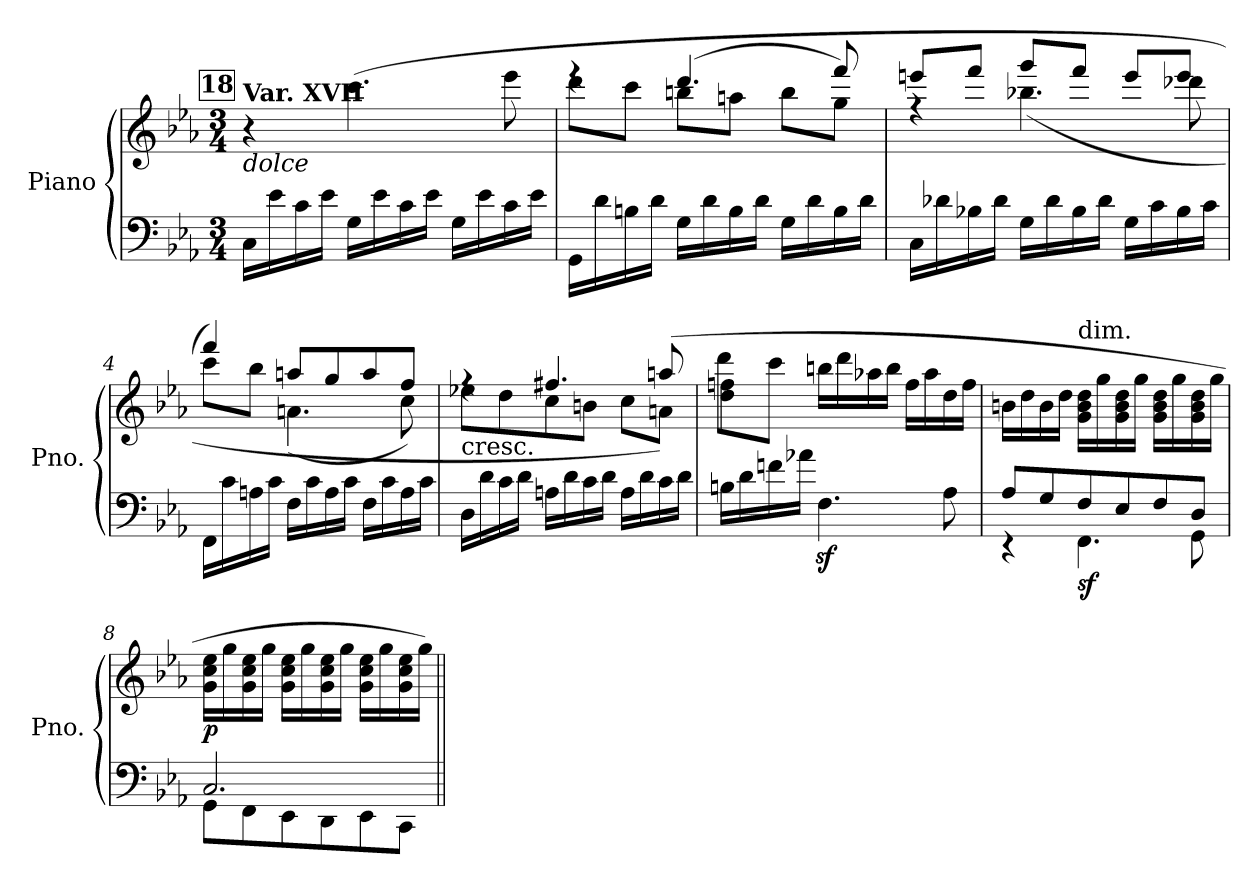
**kern	**kern	**dynam
*part1	*part1	*part1
*staff2	*staff1	*staff1/2
*I"Piano	*	*
*I'Pno.	*	*
*clefF4	*clefG2	*
*k[b-e-a-]	*k[b-e-a-]	*
*M3/4	*M3/4	*
!!LO:REH:place=s1:a:B:fs=14:t=18
=1	=1	=1
!	!LO:TX:a:B:t=Var. XVII	!
!	!LO:TX:b:i:t=dolce	!
16C\LL	4r	.
16e-\	.	.
16c\	.	.
16e-\JJ	.	.
16G\LL	(<4.ccc\	.
16e-\	.	.
16c\	.	.
16e-\JJ	.	.
16G\LL	.	.
16e-\	.	.
16c\	8eee-\	.
16e-\JJ	.	.
=2	=2	=2
*	*^	*
16GG\LL	4reee	8ddd\L	.
16d\	.	.	.
16Bn\	.	8ccc>\J	.
16d\JJ	.	.	.
16G\LL	(>4.ddd/	8bbn>>\L	.
16d\	.	.	.
16B\	.	8aan\J	.
16d\JJ	.	.	.
16G\LL	.	8bb\L	.
16d\	.	.	.
16B\	8fff/	8gg\J)	.
16d\JJ	.	.	.
!!LO:LB:g=z	!!
=3	=3	=3	=3
16C\LL	8eeen/L	4rff	.
16d-X\	.	.	.
16B-X\	8fff/J	.	.
16d-\JJ	.	.	.
16G\LL	8ggg/L	(<4.bb-X<\	.
16d-\	.	.	.
16B-\	8fff/J	.	.
16d-\JJ	.	.	.
16G\LL	8eee/L	.	.
16c\	.	.	.
16B-\	8eee/J	8ddd-X<\	.
16c\JJ	.	.	.
=4	=4	=4	=4
16FF\LL	4fff/)	8ccc<\L	.
16c\	.	.	.
16An\	.	8bb-<\J	.
16c\JJ	.	.	.
16F\LL	8aan/L	(<4.an\	.
16c\	.	.	.
16A\	8gg/	.	.
16c\JJ	.	.	.
16F\LL	8aa/	.	.
16c\	.	.	.
16A\	8ff/J)	8cc<\	.
16c\JJ	.	.	.
=5	=5	=5	=5
!	!LO:TX:b:t=cresc.	!	!
16D\LL	4rff	8ee-X\L	.
16d\	.	.	.
16c\	.	8dd>\	.
16d\JJ	.	.	.
16An\LL	4.ff#X/	8cc>>\	.
16d\	.	.	.
16c\	.	8bn\J	.
16d\JJ	.	.	.
16A\LL	.	8cc\L	.
16d\	.	.	.
16c\	(>8aan/	8an\J)	.
16d\JJ	.	.	.
!!LO:LB:g=z	!!
=6	=6	=6	=6
16Bn<\LL	4dd\ 4ffn\	8ddd\L	.
16d\	.	.	.
16fn\	.	8ccc\J	.
16a-X<\JJ	.	.	.
4.Fz<\	16bbn\LL	2ryy	.
.	16ddd\	.	.
.	16aa-X\	.	.
.	16bb\JJ	.	.
.	16ff\LL	.	.
.	16aa-\	.	.
8A-<\	16dd\	.	.
.	16ff\JJ	.	.
*	*v	*v	*
=7	=7	=7
*^	*	*
8A-/L	4r	16bn\LL	.
.	.	16dd\	.
8G/	.	16b\	.
.	.	16dd\JJ	.
!	!	!LO:TX:a:t=dim.	!
!	!	!	!LO:DY:b=2
8F/	4.FF\	16g\ 16b\ 16dd\LL	sf
.	.	16gg\	.
8E-/	.	16g\ 16b\ 16dd\	.
.	.	16gg\JJ	.
8F/	.	16g\ 16b\ 16dd\LL	.
.	.	16gg\	.
8D/J	8GG\	16g\ 16b\ 16dd\	.
.	.	16gg\JJ	.
=8	=8	=8	=8
!	!	!	!LO:DY:b
2.C/	8GG<\L	16g\ 16cc\ 16ee-\LL	p
.	.	16gg\	.
.	8FF\	16g\ 16cc\ 16ee-\	.
.	.	16gg\JJ	.
.	8EE-\	16g\ 16cc\ 16ee-\LL	.
.	.	16gg\	.
.	8DD\	16g\ 16cc\ 16ee-\	.
.	.	16gg\JJ	.
.	8EE-\	16g\ 16cc\ 16ee-\LL	.
.	.	16gg\	.
.	8CC\J	16g\ 16cc\ 16ee-\	.
.	.	16gg\JJ)	.
*v	*v	*	*
=||	=||	=||
*-	*-	*-
